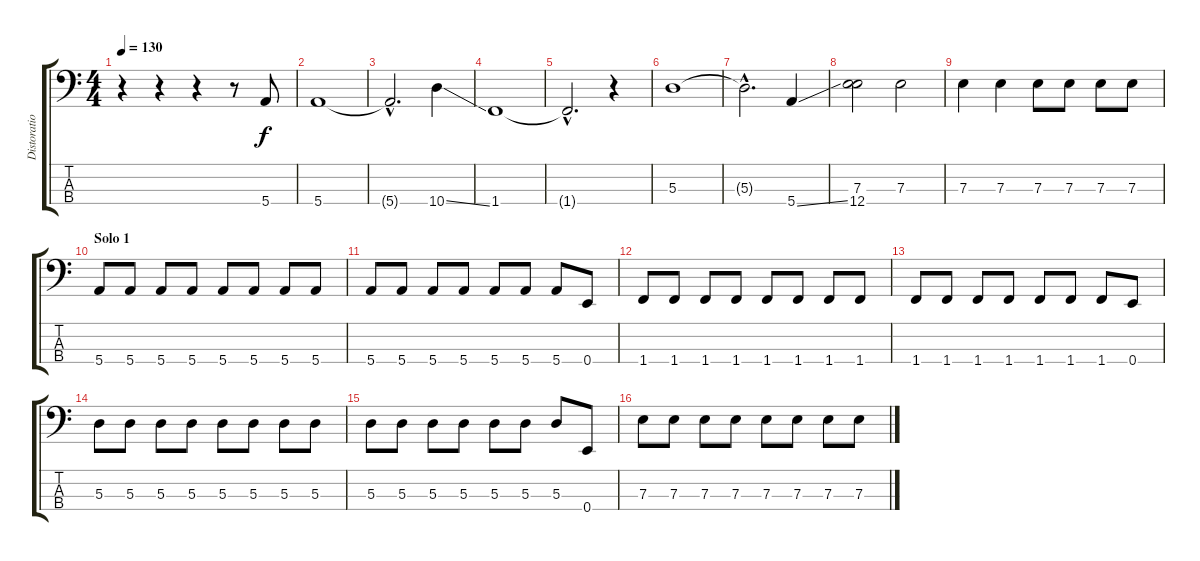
\track ("Distoration Bass" "Distoratio") {instrument overdrivenguitar}
\staff {score tabs}
\tuning (G2 D2 A1 E1) {hide}
\ts (4 4)
\tempo 130
\clef f4
\ks c
r.4{dy f instrument overdrivenguitar} r.4 r.4 r.8 5.4.8 |
5.4.1 |
5.4{hac t}.2{d} 10.4{ss}.4 |
1.4.1 |
1.4{hac t}.2{d} r.4 |
5.3.1 |
5.3{hac t}.2{d} 5.4{ss}.4 |
(7.3 12.4).2 7.3.2 |
7.3.4 7.3.4 7.3.8 7.3.8 7.3.8 7.3.8 |
\section ("" "Solo 1")
5.4.8 5.4.8 5.4.8 5.4.8 5.4.8 5.4.8 5.4.8 5.4.8 |
5.4.8 5.4.8 5.4.8 5.4.8 5.4.8 5.4.8 5.4.8 0.4.8 |
1.4.8 1.4.8 1.4.8 1.4.8 1.4.8 1.4.8 1.4.8 1.4.8 |
1.4.8 1.4.8 1.4.8 1.4.8 1.4.8 1.4.8 1.4.8 0.4.8 |
5.3.8 5.3.8 5.3.8 5.3.8 5.3.8 5.3.8 5.3.8 5.3.8 |
5.3.8 5.3.8 5.3.8 5.3.8 5.3.8 5.3.8 5.3.8 0.4.8 |
7.3.8 7.3.8 7.3.8 7.3.8 7.3.8 7.3.8 7.3.8 7.3.8
